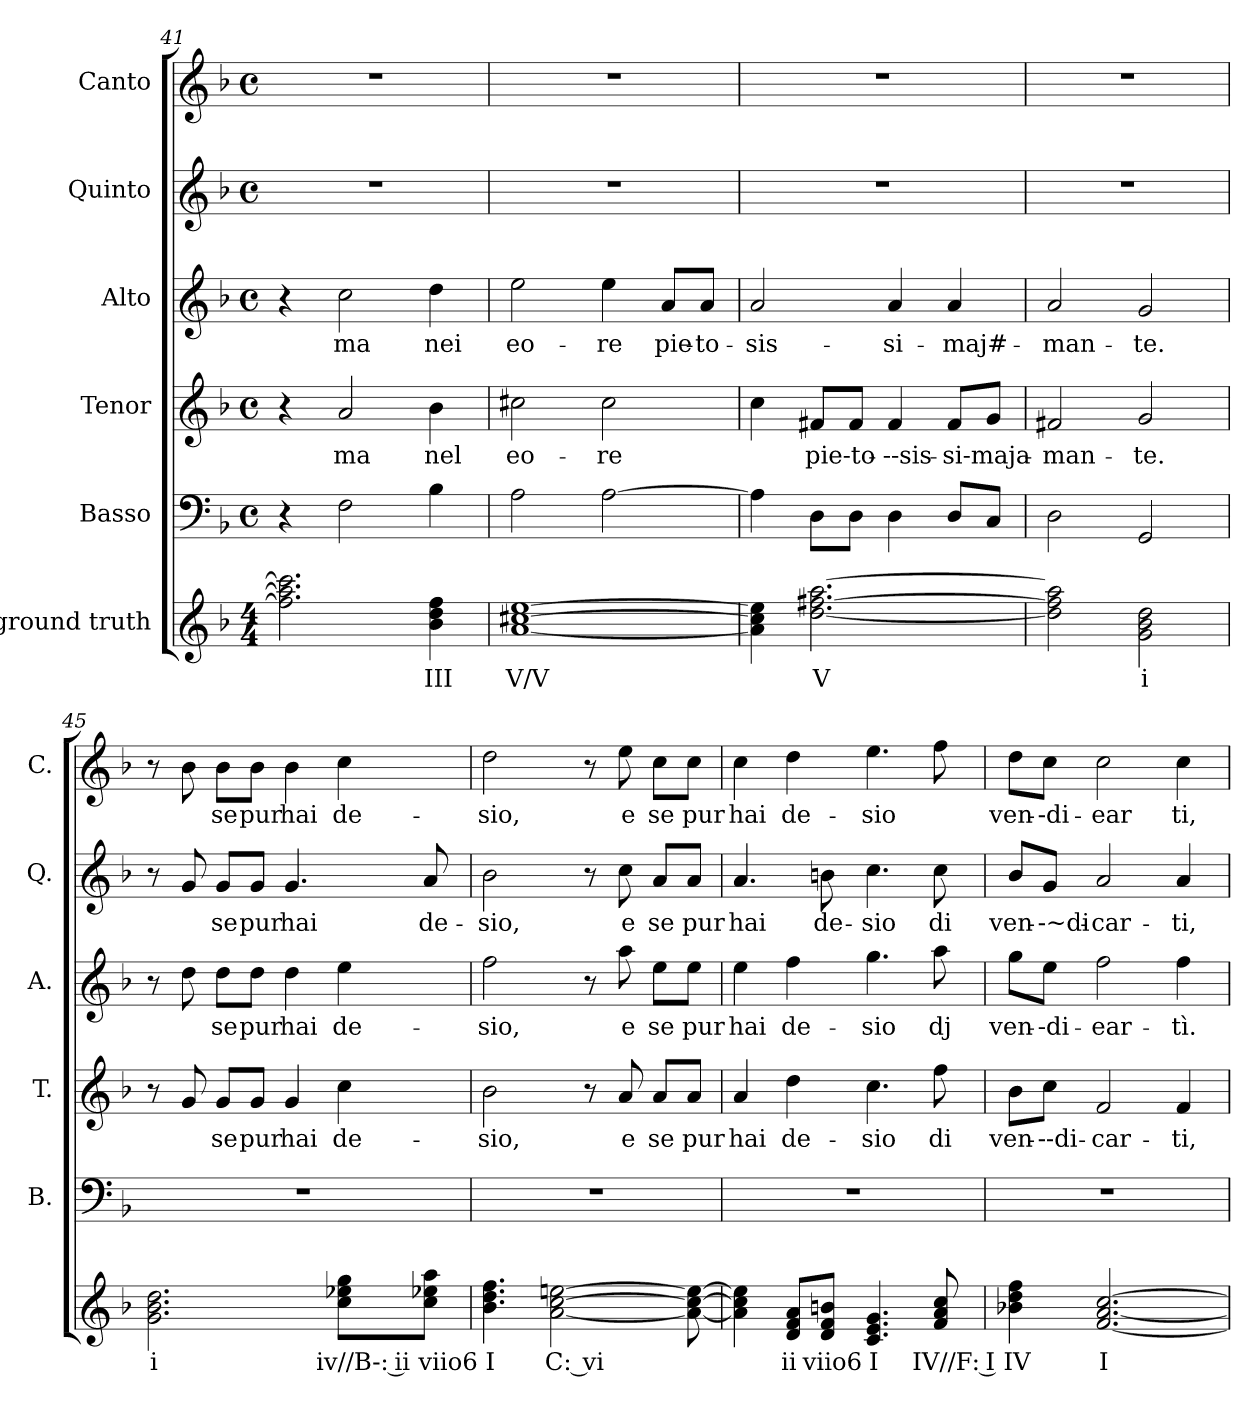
**kern	**text	**kern	**kern	**text	**kern	**text	**kern	**text	**kern	**text
*part6	*part6	*part5	*part4	*part4	*part3	*part3	*part2	*part2	*part1	*part1
*staff6	*staff6	*staff5	*staff4	*staff4	*staff3	*staff3	*staff2	*staff2	*staff1	*staff1
*I"ground truth	*	*I"Basso	*I"Tenor	*	*I"Alto	*	*I"Quinto	*	*I"Canto	*
*	*	*I'B.	*I'T.	*	*I'A.	*	*I'Q.	*	*I'C.	*
*	*	*clefF4	*clefG2	*	*clefG2	*	*clefG2	*	*clefG2	*
*k[b-]	*	*k[b-]	*k[b-]	*	*k[b-]	*	*k[b-]	*	*k[b-]	*
*	*	*F:	*F:	*	*F:	*	*F:	*	*F:	*
*M4/4	*	*M4/4	*M4/4	*	*M4/4	*	*M4/4	*	*M4/4	*
*	*	*met(c)	*met(c)	*	*met(c)	*	*met(c)	*	*met(c)	*
=41	=41	=41	=41	=41	=41	=41	=41	=41	=41	=41
2.ff] 2.aa] 2.ccc]	.	4r	4r	.	4r	.	1r	.	1r	.
!	!	!	!	!LO:LY:b	!	!	!	!	!	!
!	!	!	!	!	!	!LO:LY:b	!	!	!	!
.	.	2F\	2a/	-ma	2cc\	-ma	.	.	.	.
!	!	!	!	!LO:LY:b	!	!	!	!	!	!
!	!	!	!	!	!	!LO:LY:b	!	!	!	!
4b- 4dd 4ff	III	4B-\	4b-\	-nel	4dd\	-nei	.	.	.	.
=42	=42	=42	=42	=42	=42	=42	=42	=42	=42	=42
!	!	!	!	!LO:LY:b	!	!	!	!	!	!
!	!	!	!	!	!	!LO:LY:b	!	!	!	!
[1a [1cc#X [1ee	V/V	2A\	2cc#X\	-eo-	2ee\	-eo-	1r	.	1r	.
!	!	!	!	!LO:LY:b	!	!	!	!	!	!
!	!	!	!	!	!	!LO:LY:b	!	!	!	!
.	.	[2A\	2cc#\	-re	4ee\	-re	.	.	.	.
!	!	!	!	!	!	!LO:LY:b	!	!	!	!
.	.	.	.	.	8a/L	-pie--	.	.	.	.
!	!	!	!	!	!	!LO:LY:b	!	!	!	!
.	.	.	.	.	8a/J	-to-	.	.	.	.
=43	=43	=43	=43	=43	=43	=43	=43	=43	=43	=43
!	!	!	!	!	!	!LO:LY:b	!	!	!	!
4a] 4cc#] 4ee]	.	4A\]	4cc\	.	2a/	-sis-	1r	.	1r	.
!	!	!	!	!LO:LY:b	!	!	!	!	!	!
[2.dd [2.ff#X [2.aa	V	8D\L	8f#X/L	-pie-to-	.	.	.	.	.	.
.	.	8D\J	8f#/J	.	.	.	.	.	.	.
!	!	!	!	!LO:LY:b	!	!	!	!	!	!
!	!	!	!	!	!	!LO:LY:b	!	!	!	!
.	.	4D\	4f#/	---sis-	4a/	-si-	.	.	.	.
!	!	!	!	!LO:LY:b	!	!	!	!	!	!
!	!	!	!	!	!	!LO:LY:b	!	!	!	!
.	.	8D\L	8f#/L	-si-maja-	4a/	-maj#-	.	.	.	.
.	.	8C/J	8g/J	.	.	.	.	.	.	.
=44	=44	=44	=44	=44	=44	=44	=44	=44	=44	=44
!	!	!	!	!LO:LY:b	!	!	!	!	!	!
!	!	!	!	!	!	!LO:LY:b	!	!	!	!
2dd] 2ff#] 2aa]	.	2D\	2f#X/	-man-	2a/	-man-	1r	.	1r	.
!	!	!	!	!LO:LY:b	!	!	!	!	!	!
!	!	!	!	!	!	!LO:LY:b	!	!	!	!
2g 2b- 2dd	i	2GG/	2g/	-te.	2g/	-te.	.	.	.	.
=45	=45	=45	=45	=45	=45	=45	=45	=45	=45	=45
2.g 2.b- 2.dd	i	1r	8r	.	8r	.	8r	.	8r	.
.	.	.	8g/	.	8dd\	.	8g/	.	8b-\	.
!	!	!	!	!LO:LY:b	!	!	!	!	!	!
!	!	!	!	!	!	!LO:LY:b	!	!	!	!
!	!	!	!	!	!	!	!	!LO:LY:b	!	!
!	!	!	!	!	!	!	!	!	!	!LO:LY:b
.	.	.	8g/L	-se	8dd\L	-se	8g/L	-se	8b-\L	-se
!	!	!	!	!LO:LY:b	!	!	!	!	!	!
!	!	!	!	!	!	!LO:LY:b	!	!	!	!
!	!	!	!	!	!	!	!	!LO:LY:b	!	!
!	!	!	!	!	!	!	!	!	!	!LO:LY:b
.	.	.	8g/J	-pur	8dd\J	-pur	8g/J	-pur	8b-\J	-pur
!	!	!	!	!LO:LY:b	!	!	!	!	!	!
!	!	!	!	!	!	!LO:LY:b	!	!	!	!
!	!	!	!	!	!	!	!	!LO:LY:b	!	!
!	!	!	!	!	!	!	!	!	!	!LO:LY:b
.	.	.	4g/	-hai	4dd\	-hai	4.g/	-hai	4b-\	-hai
!	!	!	!	!LO:LY:b	!	!	!	!	!	!
!	!	!	!	!	!	!LO:LY:b	!	!	!	!
!	!	!	!	!	!	!	!	!	!	!LO:LY:b
8cc 8ee-X 8ggL	iv//B-: ii	.	4cc\	-de-	4ee\	-de-	.	.	4cc\	-de-
!	!	!	!	!	!	!	!	!LO:LY:b	!	!
8cc 8ee-X 8aaJ	viio6	.	.	.	.	.	8a/	-de-	.	.
=46	=46	=46	=46	=46	=46	=46	=46	=46	=46	=46
!	!	!	!	!LO:LY:b	!	!	!	!	!	!
!	!	!	!	!	!	!LO:LY:b	!	!	!	!
!	!	!	!	!	!	!	!	!LO:LY:b	!	!
!	!	!	!	!	!	!	!	!	!	!LO:LY:b
4.b- 4.dd 4.ff	I	1r	2b-\	-sio,	2ff\	-sio,	2b-\	-sio,	2dd\	-sio,
[2a [2cc [2een	C: vi	.	.	.	.	.	.	.	.	.
.	.	.	8r	.	8r	.	8r	.	8r	.
!	!	!	!	!LO:LY:b	!	!	!	!	!	!
!	!	!	!	!	!	!LO:LY:b	!	!	!	!
!	!	!	!	!	!	!	!	!LO:LY:b	!	!
!	!	!	!	!	!	!	!	!	!	!LO:LY:b
.	.	.	8a/	-e	8aa\	-e	8cc\	-e	8ee\	-e
!	!	!	!	!LO:LY:b	!	!	!	!	!	!
!	!	!	!	!	!	!LO:LY:b	!	!	!	!
!	!	!	!	!	!	!	!	!LO:LY:b	!	!
!	!	!	!	!	!	!	!	!	!	!LO:LY:b
.	.	.	8a/L	-se	8ee\L	-se	8a/L	-se	8cc\L	-se
!	!	!	!	!LO:LY:b	!	!	!	!	!	!
!	!	!	!	!	!	!LO:LY:b	!	!	!	!
!	!	!	!	!	!	!	!	!LO:LY:b	!	!
!	!	!	!	!	!	!	!	!	!	!LO:LY:b
8a_ 8cc_ 8ee_	.	.	8a/J	-pur	8ee\J	-pur	8a/J	-pur	8cc\J	-pur
!!LO:LB:g=z
=47	=47	=47	=47	=47	=47	=47	=47	=47	=47	=47
!	!	!	!	!LO:LY:b	!	!	!	!	!	!
!	!	!	!	!	!	!LO:LY:b	!	!	!	!
!	!	!	!	!	!	!	!	!LO:LY:b	!	!
!	!	!	!	!	!	!	!	!	!	!LO:LY:b
4a] 4cc] 4ee]	.	1r	4a/	-hai	4ee\	-hai	4.a/	-hai	4cc\	-hai
!	!	!	!	!LO:LY:b	!	!	!	!	!	!
!	!	!	!	!	!	!LO:LY:b	!	!	!	!
!	!	!	!	!	!	!	!	!	!	!LO:LY:b
8d 8f 8aL	ii	.	4dd\	-de-	4ff\	-de-	.	.	4dd\	-de-
!	!	!	!	!	!	!	!	!LO:LY:b	!	!
8d 8f 8bnJ	viio6	.	.	.	.	.	8bn\	-de--	.	.
!	!	!	!	!LO:LY:b	!	!	!	!	!	!
!	!	!	!	!	!	!LO:LY:b	!	!	!	!
!	!	!	!	!	!	!	!	!LO:LY:b	!	!
!	!	!	!	!	!	!	!	!	!	!LO:LY:b
4.c 4.e 4.g	I	.	4.cc\	-sio	4.gg\	-sio	4.cc\	-sio	4.ee\	-sio
!	!	!	!	!LO:LY:b	!	!	!	!	!	!
!	!	!	!	!	!	!LO:LY:b	!	!	!	!
!	!	!	!	!	!	!	!	!LO:LY:b	!	!
8f 8a 8cc	IV//F: I	.	8ff\	-di	8aa\	-dj	8cc\	-di	8ff\	.
=48	=48	=48	=48	=48	=48	=48	=48	=48	=48	=48
!	!	!	!	!LO:LY:b	!	!	!	!	!	!
!	!	!	!	!	!	!LO:LY:b	!	!	!	!
!	!	!	!	!	!	!	!	!LO:LY:b	!	!
!	!	!	!	!	!	!	!	!	!	!LO:LY:b
4b-X 4dd 4ff	IV	1r	8b-\L	-ven-	8gg\L	-ven-	8b-\L	-ven-	8dd\L	-ven-
!	!	!	!	!LO:LY:b	!	!	!	!	!	!
!	!	!	!	!	!	!LO:LY:b	!	!	!	!
!	!	!	!	!	!	!	!	!LO:LY:b	!	!
!	!	!	!	!	!	!	!	!	!	!LO:LY:b
.	.	.	8cc\J	---di-	8ee\J	--di-	8g/J	--~di-	8cc\J	--di-
!	!	!	!	!LO:LY:b	!	!	!	!	!	!
!	!	!	!	!	!	!LO:LY:b	!	!	!	!
!	!	!	!	!	!	!	!	!LO:LY:b	!	!
!	!	!	!	!	!	!	!	!	!	!LO:LY:b
[2.f [2.a [2.cc	I	.	2f/	-car-	2ff\	-ear-	2a/	-car-	2cc\	-ear
!	!	!	!	!LO:LY:b	!	!	!	!	!	!
!	!	!	!	!	!	!LO:LY:b	!	!	!	!
!	!	!	!	!	!	!	!	!LO:LY:b	!	!
!	!	!	!	!	!	!	!	!	!	!LO:LY:b
.	.	.	4f/	-ti,	4ff\	-tì.	4a/	-ti,	4cc\	-ti,
=	=	=	=	=	=	=	=	=	=	=
*-	*-	*-	*-	*-	*-	*-	*-	*-	*-	*-
